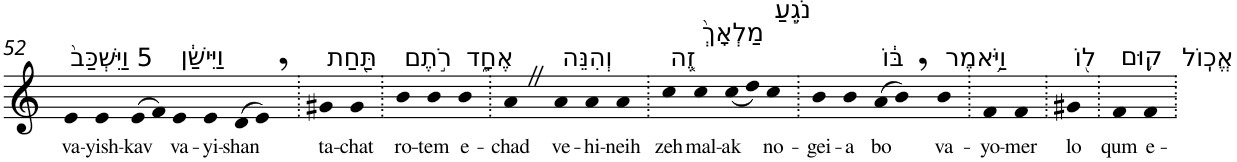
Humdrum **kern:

**kern	**text
*part1	*part1
*staff1	*staff1
*I"Piano	*
*I'Pno	*
!!LO:PB:g=z
*clefG2	*
*k[]	*
=52	=52
!LO:TX:a:t=5 וַיִּשְׁכַּב֙	!
!	!LO:LY:b
4e	va-
!	!LO:LY:b
4e	-yish-
!	!LO:LY:b
(>8e	-kav
8f)	.
!LO:TX:a:t=וַיִּישַׁ֔ן	!
!	!LO:LY:b
4e	va-
!	!LO:LY:b
4e	-yi-
!	!LO:LY:b
(>8d	-shan
8e,)	.
=53.	=53.
!LO:TX:a:t=תַּ֖חַת	!
!	!LO:LY:b
4g#X	ta-
!	!LO:LY:b
4g#	-chat
=54.	=54.
!LO:TX:a:t=רֹ֣תֶם	!
!	!LO:LY:b
4b	ro-
!	!LO:LY:b
4b	-tem
!LO:TX:a:t=אֶחָ֑ד	!
!	!LO:LY:b
4b	e-
=55.	=55.
!	!LO:LY:b
4aZ	-chad
!LO:TX:a:t=וְהִנֵּה	!
!	!LO:LY:b
4a	ve-
!	!LO:LY:b
4a	-hi-
!	!LO:LY:b
4a	-neih
=56.	=56.
!LO:TX:a:t=זֶ֤ה	!
!	!LO:LY:b
4cc	zeh
!LO:TX:a:t=מַלְאָךְ֙	!
!	!LO:LY:b
4cc	mal-
!	!LO:LY:b
(<8cc	-ak
8dd)	.
!LO:TX:a:t=נֹגֵ֣עַ	!
!	!LO:LY:b
4cc	no-
=57.	=57.
!	!LO:LY:b
4b	-gei-
!	!LO:LY:b
4b	-a
!LO:TX:a:t=בּ֔וֹ	!
!	!LO:LY:b
(>8a	bo
8b,)	.
!LO:TX:a:t=וַיֹּ֥אמֶר	!
!	!LO:LY:b
4b	va-
=58.	=58.
!	!LO:LY:b
4f	-yo-
!	!LO:LY:b
4f	-mer
=59.	=59.
!LO:TX:a:t=ל֖וֹ	!
!	!LO:LY:b
4g#X	lo
=60.	=60.
!LO:TX:a:t=ק֥וּם	!
!	!LO:LY:b
4f	qum
!LO:TX:a:t=אֱכֽוֹל	!
!	!LO:LY:b
4f	e-
=.	=.
*-	*-
